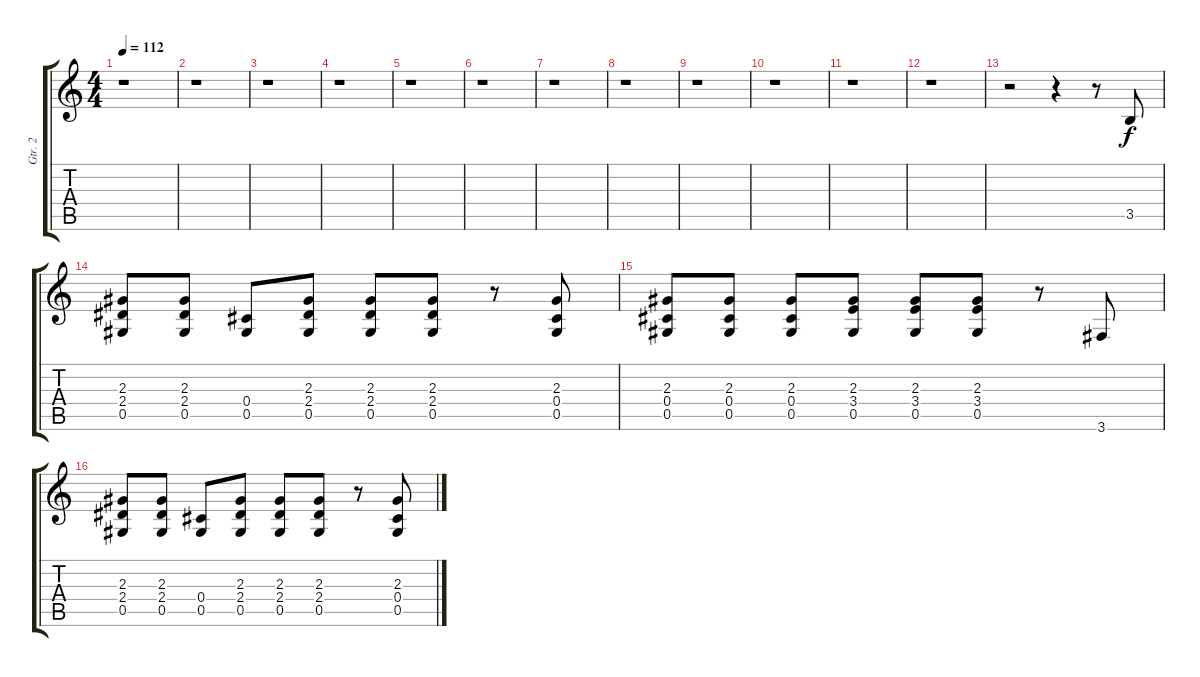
\track ("Gtr. 2" "Gtr. 2") {instrument distortionguitar}
\staff {score tabs}
\tuning (Eb4 Bb3 Gb3 Db3 Ab2 Eb2) {hide}
\ts (4 4)
\tempo 112
\clef g2
\ks c
r.1{dy f instrument distortionguitar} |
r.1 |
r.1 |
r.1 |
r.1 |
r.1 |
r.1 |
r.1 |
r.1 |
r.1 |
r.1 |
r.1 |
r.2 r.4 r.8 3.5.8 |
(2.3 2.4 0.5).8 (2.3 2.4 0.5).8 (0.4 0.5).8 (2.3 2.4 0.5).8 (2.3 2.4 0.5).8 (2.3 2.4 0.5).8 r.8 (2.3 0.4 0.5).8 |
(2.3 0.4 0.5).8 (2.3 0.4 0.5).8 (2.3 0.4 0.5).8 (2.3 3.4 0.5).8 (2.3 3.4 0.5).8 (2.3 3.4 0.5).8 r.8 3.6.8 |
(2.3 2.4 0.5).8 (2.3 2.4 0.5).8 (0.4 0.5).8 (2.3 2.4 0.5).8 (2.3 2.4 0.5).8 (2.3 2.4 0.5).8 r.8 (2.3 0.4 0.5).8
